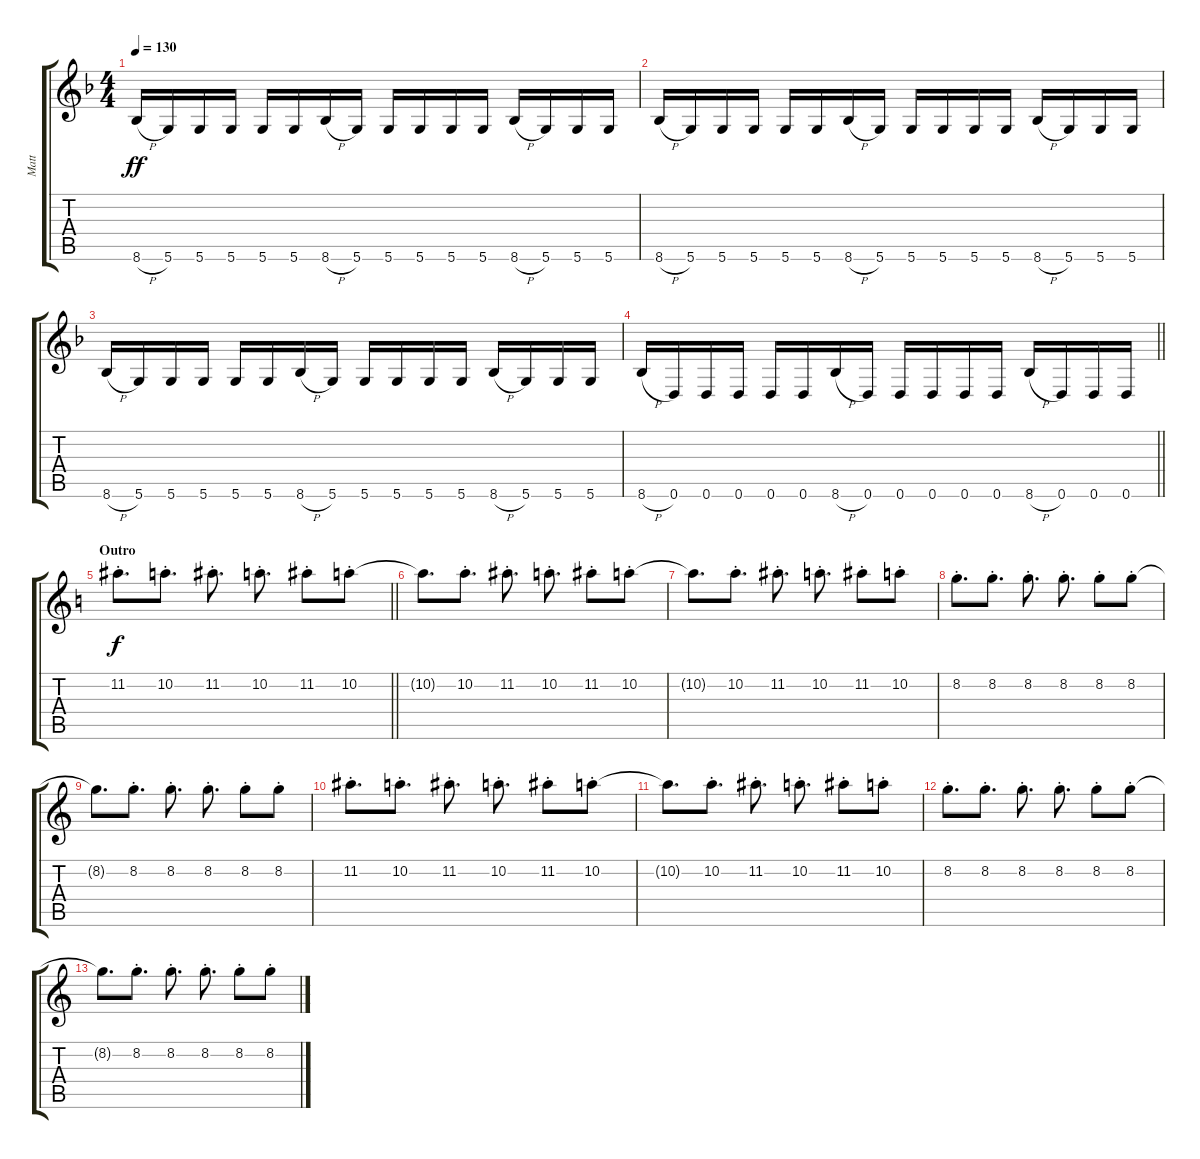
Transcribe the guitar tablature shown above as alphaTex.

\track ("Matt" "Matt") {instrument distortionguitar}
\staff {score tabs}
\tuning (E4 B3 G3 D3 A2 D2) {hide}
\ts (4 4)
\tempo 130
\clef g2
\ks f
8.6{h}.16{dy ff} 5.6.16 5.6.16 5.6.16 5.6.16 5.6.16 8.6{h}.16 5.6.16 5.6.16 5.6.16 5.6.16 5.6.16 8.6{h}.16 5.6.16 5.6.16 5.6.16 |
8.6{h}.16 5.6.16 5.6.16 5.6.16 5.6.16 5.6.16 8.6{h}.16 5.6.16 5.6.16 5.6.16 5.6.16 5.6.16 8.6{h}.16 5.6.16 5.6.16 5.6.16 |
8.6{h}.16 5.6.16 5.6.16 5.6.16 5.6.16 5.6.16 8.6{h}.16 5.6.16 5.6.16 5.6.16 5.6.16 5.6.16 8.6{h}.16 5.6.16 5.6.16 5.6.16 |
\barLineRight lightlight
8.6{h}.16 0.6.16 0.6.16 0.6.16 0.6.16 0.6.16 8.6{h}.16 0.6.16 0.6.16 0.6.16 0.6.16 0.6.16 8.6{h}.16 0.6.16 0.6.16 0.6.16 |
\section ("" "Outro")
\barLineRight lightlight
\ks c
11.2{st}.8{d dy f} 10.2{st}.8{d} 11.2{st}.8{d} 10.2{st}.8{d} 11.2{st}.8 10.2{st}.8 |
\section ("" "")
10.2{t}.8{d} 10.2{st}.8{d} 11.2{st}.8{d} 10.2{st}.8{d} 11.2{st}.8 10.2{st}.8 |
10.2{t}.8{d} 10.2{st}.8{d} 11.2{st}.8{d} 10.2{st}.8{d} 11.2{st}.8 10.2{st}.8 |
8.2{st}.8{d} 8.2{st}.8{d} 8.2{st}.8{d} 8.2{st}.8{d} 8.2{st}.8 8.2{st}.8 |
8.2{t}.8{d} 8.2{st}.8{d} 8.2{st}.8{d} 8.2{st}.8{d} 8.2{st}.8 8.2{st}.8 |
11.2{st}.8{d} 10.2{st}.8{d} 11.2{st}.8{d} 10.2{st}.8{d} 11.2{st}.8 10.2{st}.8 |
10.2{t}.8{d} 10.2{st}.8{d} 11.2{st}.8{d} 10.2{st}.8{d} 11.2{st}.8 10.2{st}.8 |
8.2{st}.8{d} 8.2{st}.8{d} 8.2{st}.8{d} 8.2{st}.8{d} 8.2{st}.8 8.2{st}.8 |
8.2{t}.8{d} 8.2{st}.8{d} 8.2{st}.8{d} 8.2{st}.8{d} 8.2{st}.8 8.2{st}.8
